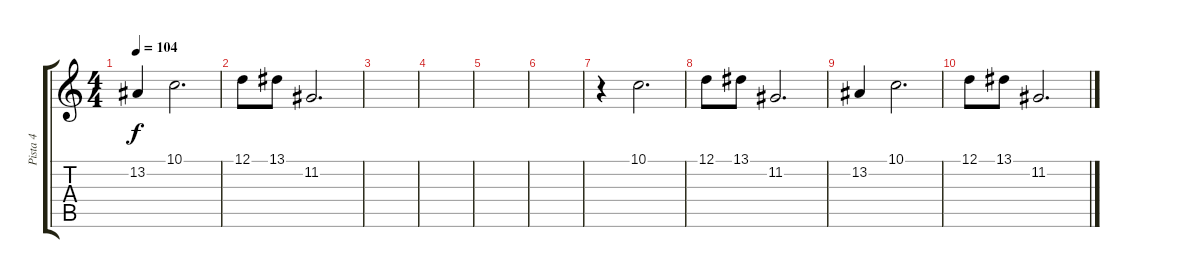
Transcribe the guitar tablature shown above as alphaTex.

\track ("Pista 4" "Pista 4") {instrument choiraahs}
\staff {score tabs}
\tuning (D4 A3 F3 C3 G2 D2) {hide}
\ts (4 4)
\tempo 104
\clef g2
\ks c
13.2.4{dy f} 10.1.2{d} |
12.1.8 13.1.8 11.2.2{d} |
|
|
|
|
r.4 10.1.2{d} |
12.1.8 13.1.8 11.2.2{d} |
13.2.4 10.1.2{d} |
12.1.8 13.1.8 11.2.2{d}
